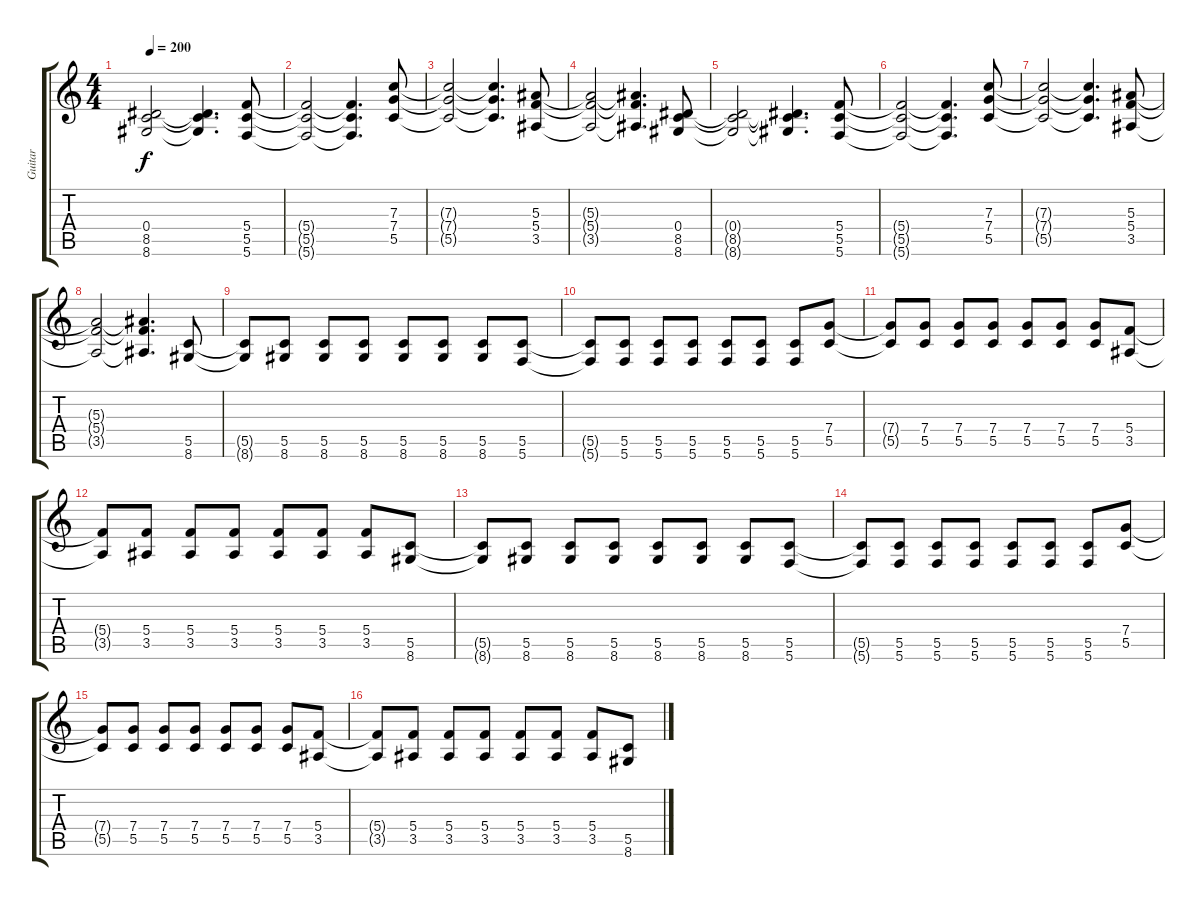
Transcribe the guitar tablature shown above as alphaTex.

\track ("Guitar" "Guitar") {instrument distortionguitar}
\staff {score tabs}
\tuning (D4 A3 F3 C3 G2 C2) {hide}
\ts (4 4)
\tempo 200
\clef g2
\ks c
(0.4{t} 8.5{t} 8.6{t}).2{dy f} (0.4{t} 8.5{t} 8.6{t}).4{d} (5.4 5.5 5.6).8 |
(5.4{t} 5.5{t} 5.6{t}).2 (5.4{t} 5.5{t} 5.6{t}).4{d} (7.3 7.4 5.5).8 |
(7.3{t} 7.4{t} 5.5{t}).2 (7.3{t} 7.4{t} 5.5{t}).4{d} (5.3 5.4 3.5).8 |
(5.3{t} 5.4{t} 3.5{t}).2 (5.3{t} 5.4{t} 3.5{t}).4{d} (0.4 8.5 8.6).8 |
(0.4{t} 8.5{t} 8.6{t}).2 (0.4{t} 8.5{t} 8.6{t}).4{d} (5.4 5.5 5.6).8 |
(5.4{t} 5.5{t} 5.6{t}).2 (5.4{t} 5.5{t} 5.6{t}).4{d} (7.3 7.4 5.5).8 |
(7.3{t} 7.4{t} 5.5{t}).2 (7.3{t} 7.4{t} 5.5{t}).4{d} (5.3 5.4 3.5).8 |
(5.3{t} 5.4{t} 3.5{t}).2 (5.3{t} 5.4{t} 3.5{t}).4{d} (5.5 8.6).8 |
(5.5{t} 8.6{t}).8 (5.5 8.6).8 (5.5 8.6).8 (5.5 8.6).8 (5.5 8.6).8 (5.5 8.6).8 (5.5 8.6).8 (5.5 5.6).8 |
(5.5{t} 5.6{t}).8 (5.5 5.6).8 (5.5 5.6).8 (5.5 5.6).8 (5.5 5.6).8 (5.5 5.6).8 (5.5 5.6).8 (7.4 5.5).8 |
(7.4{t} 5.5{t}).8 (7.4 5.5).8 (7.4 5.5).8 (7.4 5.5).8 (7.4 5.5).8 (7.4 5.5).8 (7.4 5.5).8 (5.4 3.5).8 |
(5.4{t} 3.5{t}).8 (5.4 3.5).8 (5.4 3.5).8 (5.4 3.5).8 (5.4 3.5).8 (5.4 3.5).8 (5.4 3.5).8 (5.5 8.6).8 |
(5.5{t} 8.6{t}).8 (5.5 8.6).8 (5.5 8.6).8 (5.5 8.6).8 (5.5 8.6).8 (5.5 8.6).8 (5.5 8.6).8 (5.5 5.6).8 |
(5.5{t} 5.6{t}).8 (5.5 5.6).8 (5.5 5.6).8 (5.5 5.6).8 (5.5 5.6).8 (5.5 5.6).8 (5.5 5.6).8 (7.4 5.5).8 |
(7.4{t} 5.5{t}).8 (7.4 5.5).8 (7.4 5.5).8 (7.4 5.5).8 (7.4 5.5).8 (7.4 5.5).8 (7.4 5.5).8 (5.4 3.5).8 |
(5.4{t} 3.5{t}).8 (5.4 3.5).8 (5.4 3.5).8 (5.4 3.5).8 (5.4 3.5).8 (5.4 3.5).8 (5.4 3.5).8 (5.5 8.6).8
